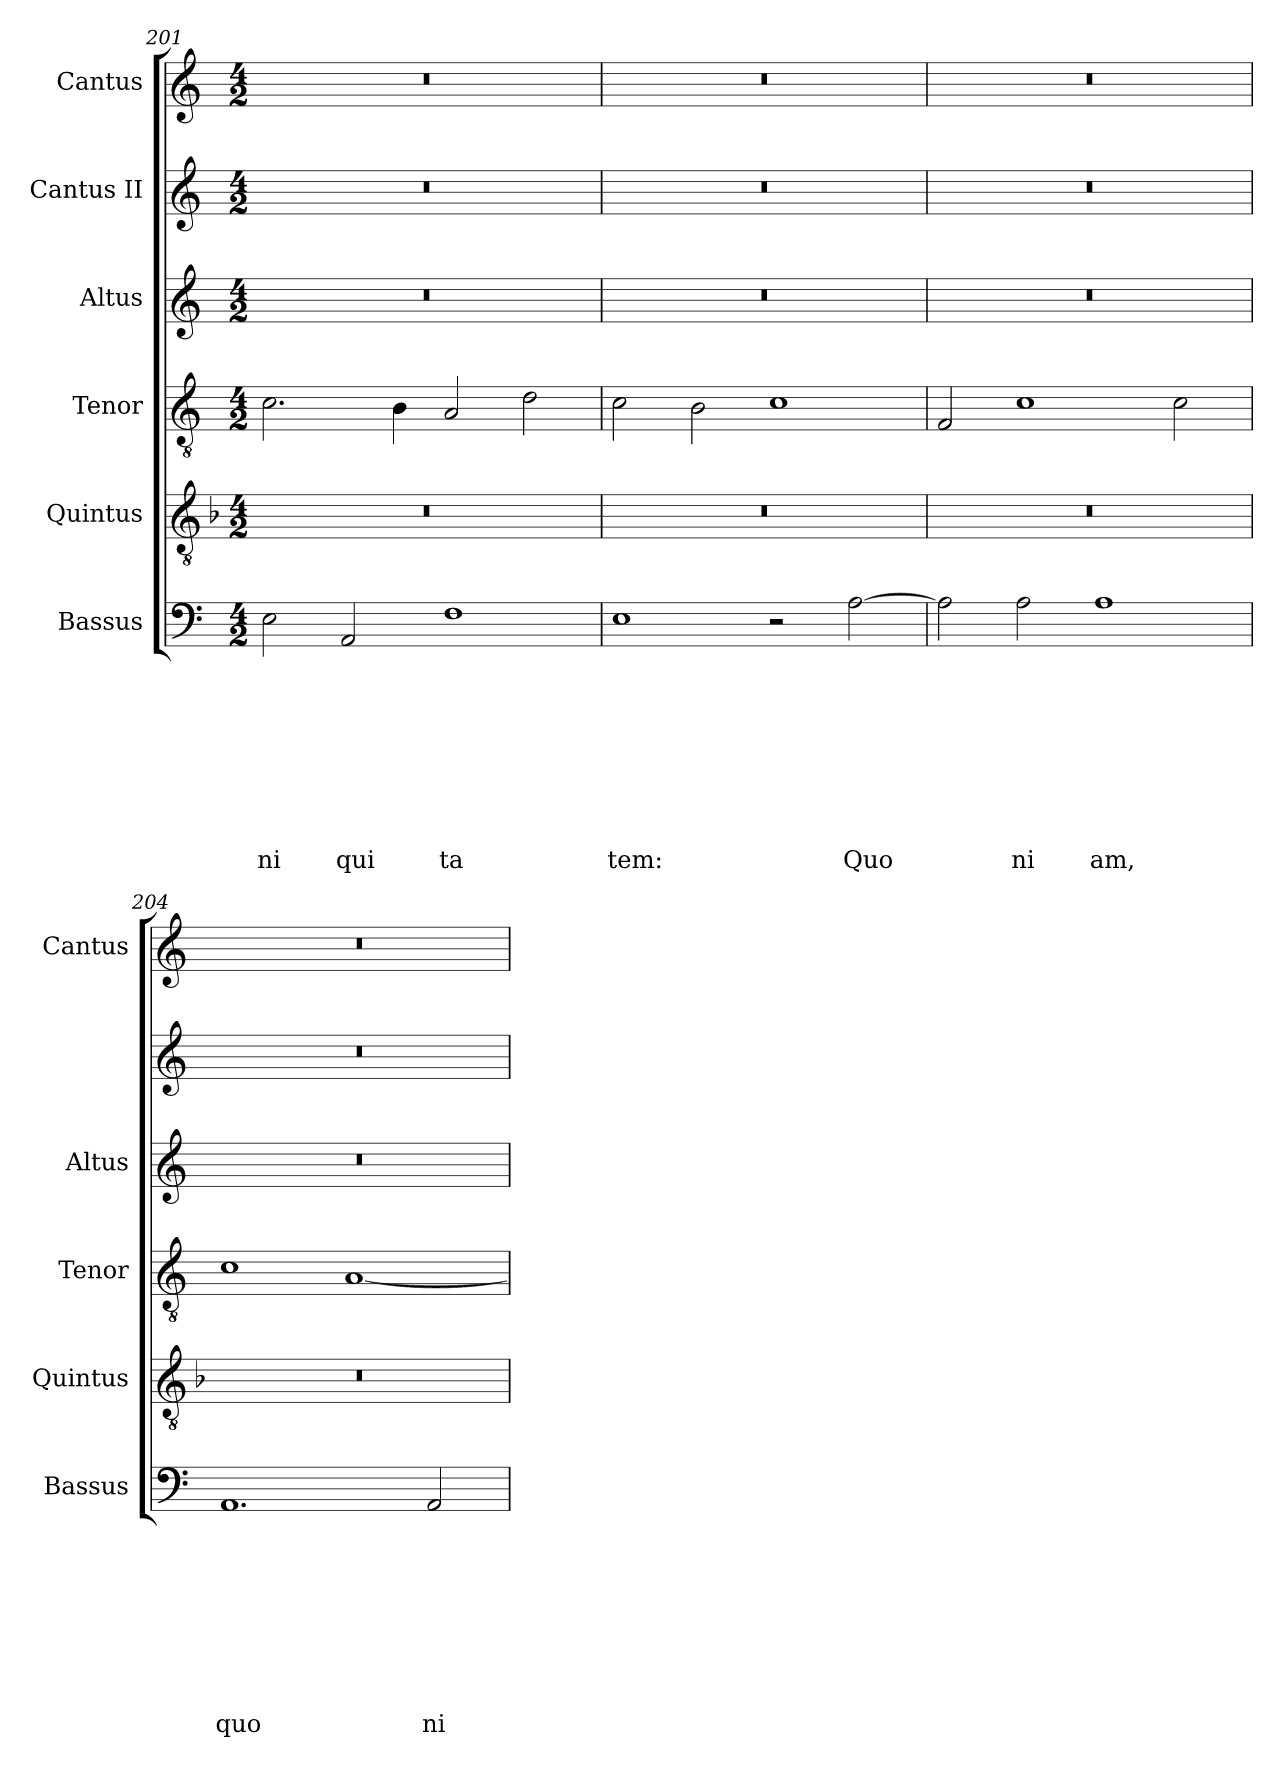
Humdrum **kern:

**kern	**text	**text	**text	**text	**text	**text	**text	**text	**text	**kern	**kern	**kern	**kern	**kern
*part6	*part6	*part6	*part6	*part6	*part6	*part6	*part6	*part6	*part6	*part5	*part4	*part3	*part2	*part1
*staff6	*staff6	*staff6	*staff6	*staff6	*staff6	*staff6	*staff6	*staff6	*staff6	*staff5	*staff4	*staff3	*staff2	*staff1
*I"Bassus	*	*	*	*	*	*	*	*	*	*I"Quintus	*I"Tenor	*I"Altus	*I"Cantus II	*I"Cantus
*I'Bassus	*	*	*	*	*	*	*	*	*	*I'Quintus	*I'Tenor	*I'Altus	*	*I'Cantus
*clefF4	*	*	*	*	*	*	*	*	*	*clefGv2	*clefGv2	*clefG2	*clefG2	*clefG2
*k[]	*	*	*	*	*	*	*	*	*	*k[b-]	*k[]	*k[]	*k[]	*k[]
*C:	*	*	*	*	*	*	*	*	*	*F:	*C:	*C:	*C:	*C:
*M4/2	*	*	*	*	*	*	*	*	*	*M4/2	*M4/2	*M4/2	*M4/2	*M4/2
=201	=201	=201	=201	=201	=201	=201	=201	=201	=201	=201	=201	=201	=201	=201
!	!	!	!	!	!	!	!	!	!LO:LY:b	!	!	!	!	!
2E\	.	.	.	.	.	.	.	.	ni	0r	2.c\	0r	0r	0r
!	!	!	!	!	!	!	!	!	!LO:LY:b	!	!	!	!	!
2AA/	.	.	.	.	.	.	.	.	qui	.	.	.	.	.
.	.	.	.	.	.	.	.	.	.	.	4B\	.	.	.
!	!	!	!	!	!	!	!	!	!LO:LY:b	!	!	!	!	!
1F	.	.	.	.	.	.	.	.	ta	.	2A/	.	.	.
.	.	.	.	.	.	.	.	.	.	.	2d\	.	.	.
=202	=202	=202	=202	=202	=202	=202	=202	=202	=202	=202	=202	=202	=202	=202
!	!	!	!	!	!	!	!	!	!LO:LY:b	!	!	!	!	!
1E	.	.	.	.	.	.	.	.	tem:	0r	2c\	0r	0r	0r
.	.	.	.	.	.	.	.	.	.	.	2B\	.	.	.
2r	.	.	.	.	.	.	.	.	.	.	1c	.	.	.
!	!	!	!	!	!	!	!	!	!LO:LY:b	!	!	!	!	!
[>2A\	.	.	.	.	.	.	.	.	Quo	.	.	.	.	.
=203	=203	=203	=203	=203	=203	=203	=203	=203	=203	=203	=203	=203	=203	=203
2A\]	.	.	.	.	.	.	.	.	.	0r	2F/	0r	0r	0r
!	!	!	!	!	!	!	!	!	!LO:LY:b	!	!	!	!	!
2A\	.	.	.	.	.	.	.	.	ni	.	1c	.	.	.
!	!	!	!	!	!	!	!	!	!LO:LY:b	!	!	!	!	!
1A	.	.	.	.	.	.	.	.	am,	.	.	.	.	.
.	.	.	.	.	.	.	.	.	.	.	2c\	.	.	.
=204	=204	=204	=204	=204	=204	=204	=204	=204	=204	=204	=204	=204	=204	=204
!	!	!	!	!	!	!	!	!	!LO:LY:b	!	!	!	!	!
1.AA	.	.	.	.	.	.	.	.	quo	0r	1c	0r	0r	0r
.	.	.	.	.	.	.	.	.	.	.	[<1A	.	.	.
!	!	!	!	!	!	!	!	!	!LO:LY:b	!	!	!	!	!
2AA/	.	.	.	.	.	.	.	.	ni	.	.	.	.	.
=	=	=	=	=	=	=	=	=	=	=	=	=	=	=
*-	*-	*-	*-	*-	*-	*-	*-	*-	*-	*-	*-	*-	*-	*-
